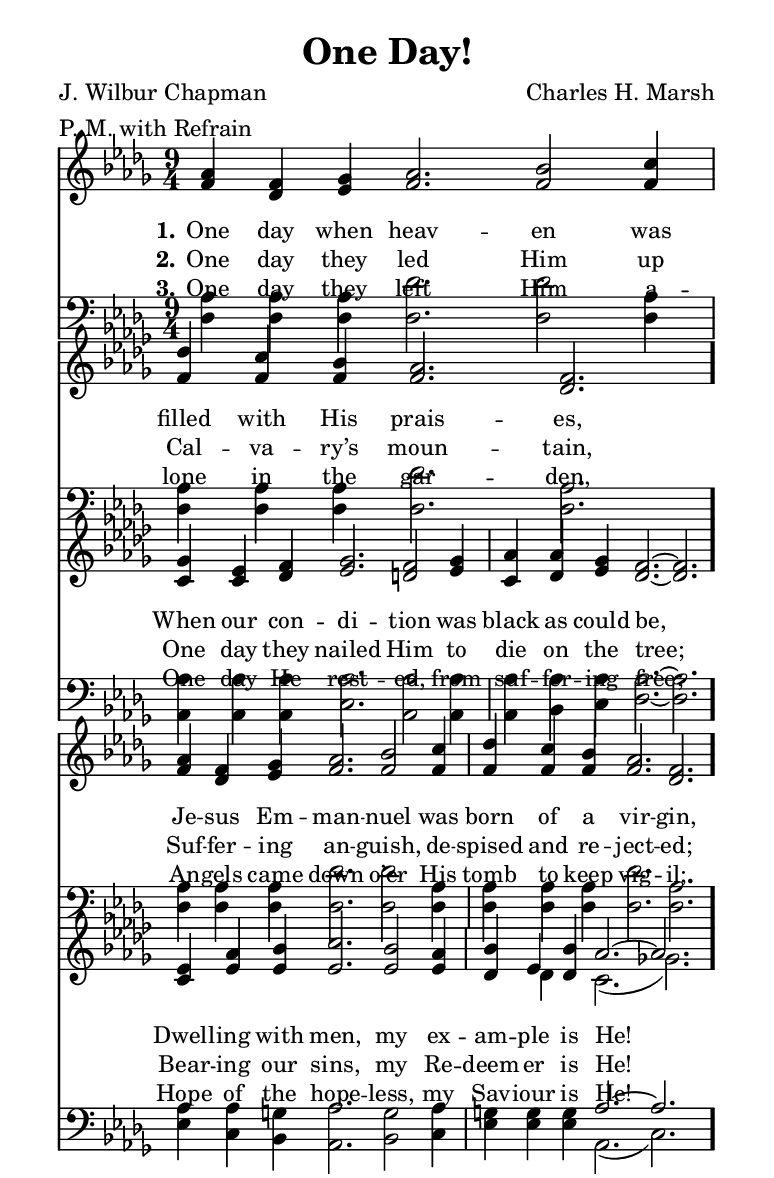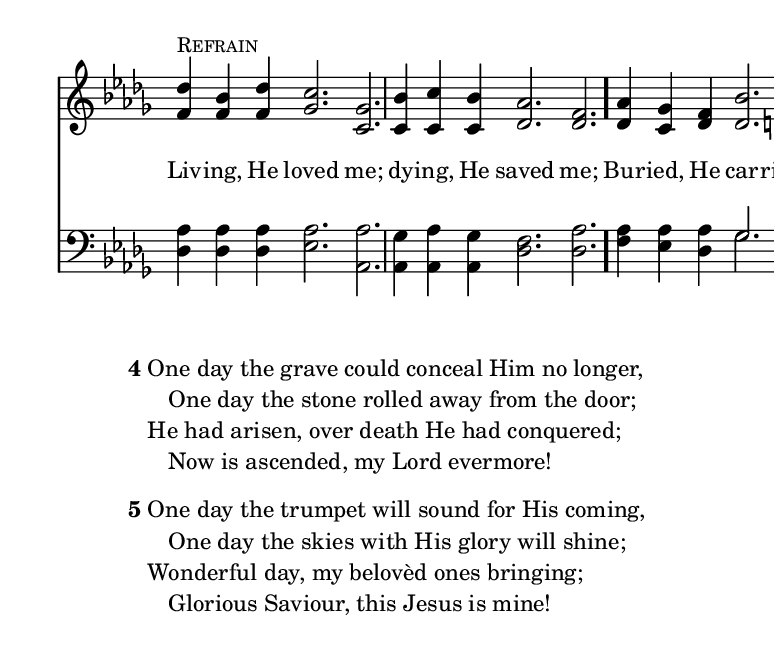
\include "common/global.ily"
\paper {
  \include "common/paper.ily"
  ragged-last-bottom = ##t
  system-count = 6
systems-per-page = 5
score-markup-spacing.stretchability = 1

}

\header{
  %gospel
  hymnnumber = "186"
  title = "One Day!"
  tunename = "One Day" % see https://hymnary.org/tune/one_day_when_heaven_was_filled_marsh
  meter = "P. M. with Refrain"
  poet = "J. Wilbur Chapman" % see https://hymnary.org/text/one_day_when_heaven_was_filled_with_his
  composer = "Charles H. Marsh" % see https://hymnary.org/tune/one_day_when_heaven_was_filled_marsh
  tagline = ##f
}

patternA = { c4 c4 c4 c2. c2 c4 | c4 c4 c4 c2. c2. }
patternB = { c4 c4 c4 c2. c2. | c4 c4 c4 c2. c2. }
patternC = { c4 c4 c4 c2 c4 c2. | c4 c4 c4 c2. c2. }

global = {
  \include "common/overrides.ily"
  \override Staff.TimeSignature.style = #'numbered
  \time 9/4
  \override Score.MetronomeMark.transparent = ##t % hide all fermata changes too
  \tempo 4=150
  \key des \major
  \autoBeamOff
}

notesSoprano = {
\global
\relative c'' {

  \changePitch \patternA { aes f ges aes bes c | des c bes aes f }
  \changePitch \patternA { ges ees f ges f ges | aes aes ges f ~ f }
  \changePitch \patternA { aes f ges aes bes c | des c bes aes f }
  \changePitch \patternA { ees aes bes c bes aes | bes ees, bes' aes ~ aes }

  << s^\markup { \small \caps "Refrain" }
  \changePitch \patternB { des bes des c ges | bes c bes aes f } >>
  \changePitch \patternA { aes ges f bes bes bes | des c bes ees ~ ees }
  \changePitch \patternC { des bes des c ges ges | bes c ees des aes }
  \changePitch \patternA { bes-> bes-> bes-> ees-> bes-> des-> | c-> aes-> ees'-> des-> ~ des }

  \bar "|."

}
}

notesAlto = {
\global
\relative e' {

  \changePitch \patternA { f des ees f f f | f f f f des }
  \changePitch \patternA { c c des ees d ees | c des ees des ~ des }
  \changePitch \patternA { f des ees f f f | f f f f des }
  \changePitch \patternA { c ees ees ees ees ees | des des des c( ges'!) }

  \changePitch \patternB { f f f ges c, | c c c des des }
  \changePitch \patternA { des c des des d d | f ees ees ees( ges) }
  \changePitch \patternC { f f f ges ees ees | ges ges ges f f }
  \changePitch \patternA { ges ges aes g g g | ges! ges ges f ~ f }

}
}

notesTenor = {
\global
\relative a {

  \changePitch \patternA { aes aes aes des des aes | aes aes aes des aes }
  \changePitch \patternA { aes aes aes aes aes aes | aes aes aes aes ~ aes }
  \changePitch \patternA { aes aes aes des des aes | aes aes aes des aes }
  \changePitch \patternA { aes aes g aes g aes | g g g aes ~ aes }

  \changePitch \patternB { aes aes aes aes aes | ges aes ges f aes }
  \changePitch \patternA { aes aes aes ges aes aes | g aes g aes ~ aes }
  \changePitch \patternC { aes aes aes aes c c | c ees c des des }
  \changePitch \patternA { des des d ees ees ees | ees c c | des ~ des }

}
}

notesBass = {
\global
\relative f {

  \changePitch \patternA { des des des des des des | des des des des des }
  \changePitch \patternA { aes aes aes c aes aes | aes bes c des ~ des }
  \changePitch \patternA { des des des des des des | des des des des des }
  \changePitch \patternA { ees c bes aes bes c | ees ees ees aes,( c) }

  \changePitch \patternB { des des des ees aes, | aes aes aes des des }
  \changePitch \patternA { f ees des ges f bes, | ees ees des c( aes) }
  \changePitch \patternC { des des des ees aes aes | aes aes aes des, des | }
  \changePitch \patternA { ges ges f ees ees ees | aes aes aes des, ~ des }

}
}

Refrain = \lyricmode {

Liv -- ing, He loved me; dy -- ing, He saved me; \bar "."
Bur -- ied, He car -- ried my sins far a -- way; \bar "."
Ris -- ing, He just -- i -- fied free -- ly for -- ev -- er: \bar "."
One day He’s com -- ing— oh glo -- ri -- ous day! \bar "."

}

wordsA = \lyricmode {
\set stanza = "1."

One day when heav -- en was filled with His prais -- es, \bar "."
When our con -- di -- tion was black as could be, \bar "."
Je -- sus Em -- man -- nuel was born of a vir -- gin, \bar "."
Dwell -- ing with men, my ex -- am -- ple is He! \bar "."

}

wordsB = \lyricmode {
\set stanza = "2."

One day they led Him up Cal -- va -- ry’s moun -- tain,
One day they nailed Him to die on the tree;
Suf -- fer -- ing an -- guish, de -- spised and re -- ject -- ed;
Bear -- ing our sins, my Re -- deem -- er is He!

\Refrain

}

wordsC = \lyricmode {
\set stanza = "3."

One day they left Him a -- lone in the gar -- den,
One day He rest -- ed, from suf -- fer -- ing free;
An -- gels came down o’er His tomb to keep vig -- il;
Hope of the hope -- less, my Sav -- iour is He!

}

wordsD = \markuplist {

\line { One day the grave could conceal Him no longer, }
\line { { \hspace #2 } One day the stone rolled away from the door; }
\line { He had arisen, over death He had conquered; }
\line { { \hspace #2 } Now is ascended, my Lord evermore! }

}

wordsE = \markuplist {

\line { One day the trumpet will sound for His coming, }
\line { { \hspace #2 } One day the skies with His glory will shine; }
\line { Wonderful day, my belovèd ones bringing; }
\line { { \hspace #2 } Glorious Saviour, this Jesus is mine! }

}

\score {
  \context ChoirStaff <<
    \context Staff = upper <<
      \set Staff.autoBeaming = ##f
      \set ChoirStaff.systemStartDelimiter = #'SystemStartBar
      \set ChoirStaff.printPartCombineTexts = ##f
      \partcombine #'(2 . 11) \notesSoprano \notesAlto
      \context NullVoice = sopranos { \voiceOne << \notesSoprano >> }
      \context Lyrics = one   \lyricsto sopranos \wordsA
      \context Lyrics = two   \lyricsto sopranos \wordsB
      \context Lyrics = three \lyricsto sopranos \wordsC
    >>
    \context Staff = men <<
      \set Staff.autoBeaming = ##f
      \clef bass
      \set ChoirStaff.printPartCombineTexts = ##f
      \partcombine #'(2 . 11) \notesTenor \notesBass
    >>
  >>
  \layout {
    \include "common/layout.ily"
  }
  #(cond ((ly:get-option 'eog-midi-permitted) #{ \midi{
    \include "common/midi.ily"
  } #}))
}

\noPageBreak

\markup { \fill-line { \column {
  \line{ \bold 4 \column { \wordsD } } \combine \null \vspace #0.4
  \line{ \bold 5 \column { \wordsE } }
} } }

\version "2.19.49"  % necessary for upgrading to future LilyPond versions.

% vi:set et ts=2 sw=2 ai nocindent syntax=lilypond:
